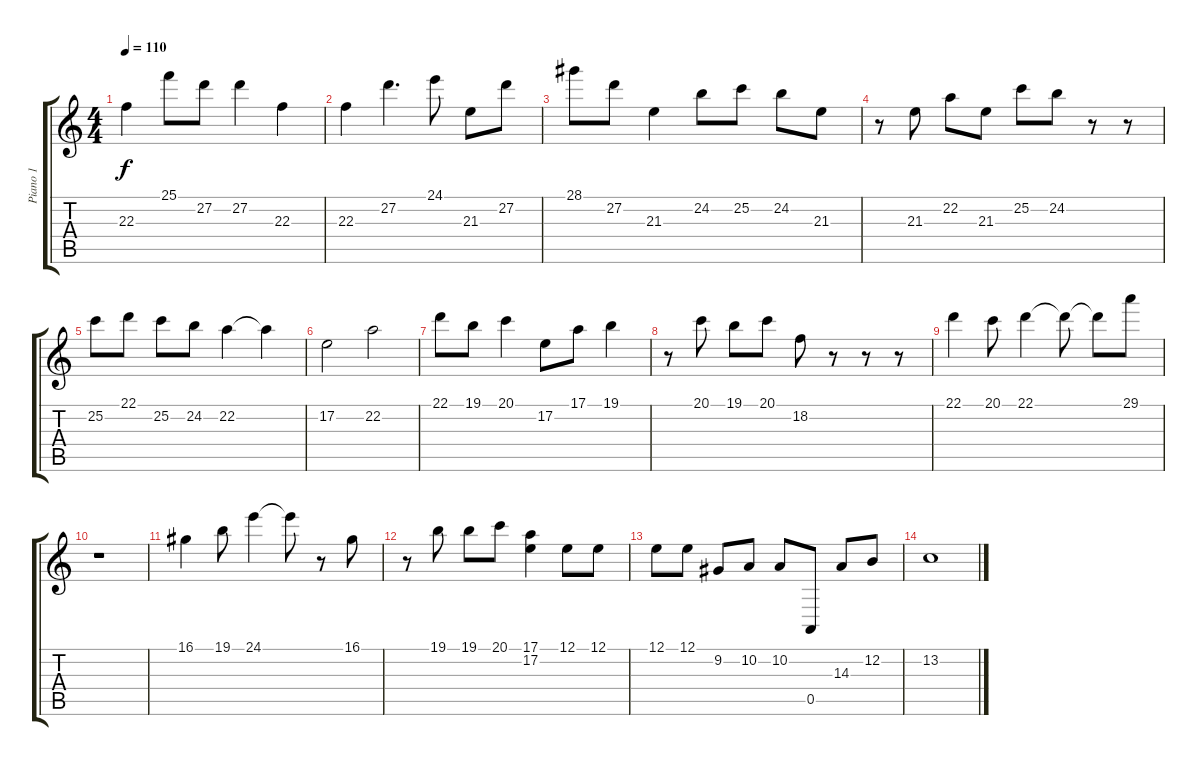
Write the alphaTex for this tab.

\track ("Piano 1" "Piano 1") {instrument acousticgrandpiano}
\staff {score tabs}
\tuning (E4 B3 G3 D3 A2 E2) {hide}
\ts (4 4)
\tempo 110
\clef g2
\ks c
22.3.4{dy f} 25.1.8 27.2.8 27.2.4 22.3.4 |
22.3.4 27.2.4{d} 24.1.8 21.3.8 27.2.8 |
28.1.8 27.2.8 21.3.4 24.2.8 25.2.8 24.2.8 21.3.8 |
r.8 21.3.8 22.2.8 21.3.8 25.2.8 24.2.8 r.8 r.8 |
25.2.8 22.1.8 25.2.8 24.2.8 22.2.4 22.2{t}.4 |
17.2.2 22.2.2 |
22.1.8 19.1.8 20.1.4 17.2.8 17.1.8 19.1.4 |
r.8 20.1.8 19.1.8 20.1.8 18.2.8 r.8 r.8 r.8 |
22.1.4 20.1.8 22.1.4 22.1{t}.8 22.1{t}.8 29.1.8 |
r.1 |
16.1.4 19.1.8 24.1.4 24.1{t}.8 r.8 16.1.8 |
r.8 19.1.8 19.1.8 20.1.8 (17.1 17.2).4 12.1.8 12.1.8 |
12.1.8 12.1.8 9.2.8 10.2.8 10.2.8 0.5.8 14.3.8 12.2.8 |
13.2.1
